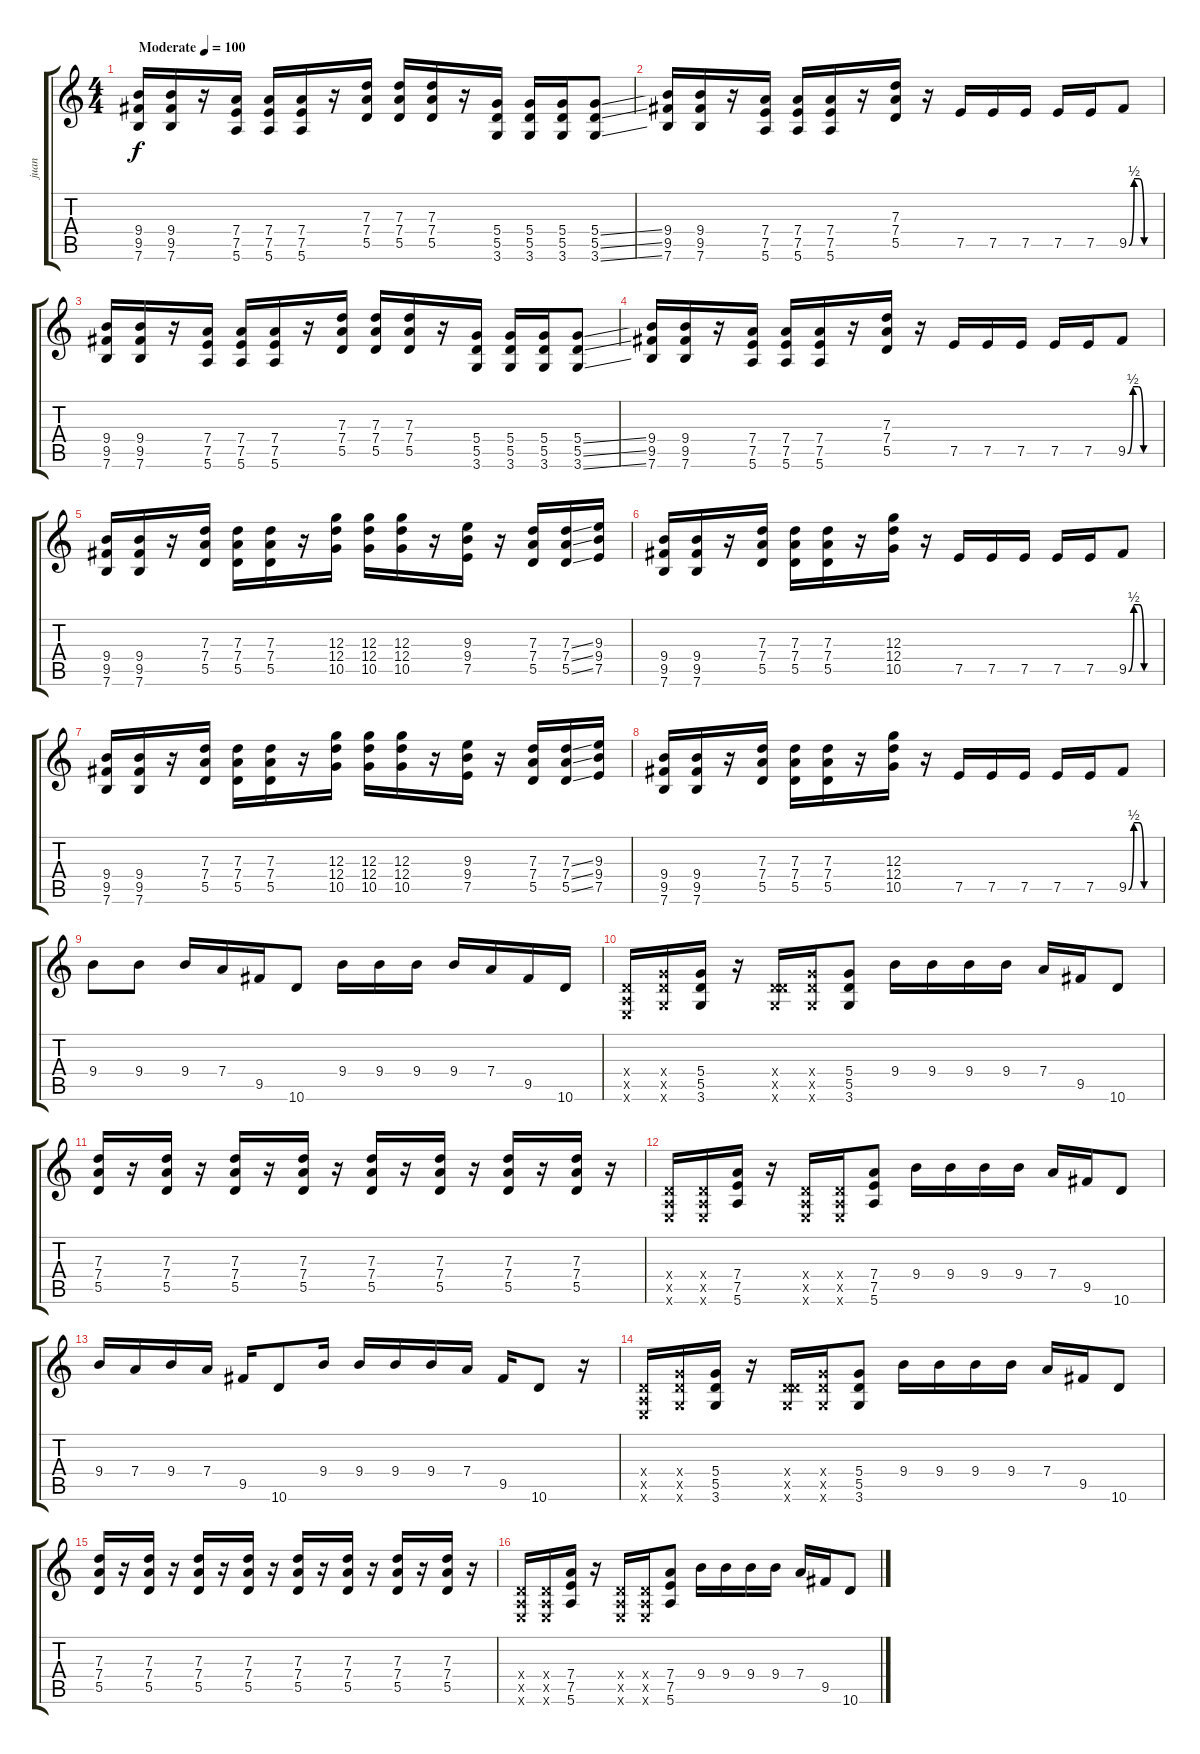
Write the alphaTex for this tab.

\track ("juan" "juan") {instrument overdrivenguitar}
\staff {score tabs}
\tuning (E4 B3 G3 D3 A2 E2) {hide}
\ts (4 4)
\tempo (100 "Moderate")
\clef g2
\ks c
(9.4 9.5 7.6).16{dy f instrument overdrivenguitar} (9.4 9.5 7.6).16 r.16 (7.4 7.5 5.6).16 (7.4 7.5 5.6).16 (7.4 7.5 5.6).16 r.16 (7.3 7.4 5.5).16 (7.3 7.4 5.5).16 (7.3 7.4 5.5).16 r.16 (5.4 5.5 3.6).16 (5.4 5.5 3.6).16 (5.4 5.5 3.6).16 (5.4{ss} 5.5{ss} 3.6{ss}).8 |
(9.4 9.5 7.6).16 (9.4 9.5 7.6).16 r.16 (7.4 7.5 5.6).16 (7.4 7.5 5.6).16 (7.4 7.5 5.6).16 r.16 (7.3 7.4 5.5).16 r.16 7.5.16 7.5.16 7.5.16 7.5.16 7.5.16 9.5{be (custom 0 0 10 2 20 2 30 0 60 0)}.8 |
(9.4 9.5 7.6).16 (9.4 9.5 7.6).16 r.16 (7.4 7.5 5.6).16 (7.4 7.5 5.6).16 (7.4 7.5 5.6).16 r.16 (7.3 7.4 5.5).16 (7.3 7.4 5.5).16 (7.3 7.4 5.5).16 r.16 (5.4 5.5 3.6).16 (5.4 5.5 3.6).16 (5.4 5.5 3.6).16 (5.4{ss} 5.5{ss} 3.6{ss}).8 |
(9.4 9.5 7.6).16 (9.4 9.5 7.6).16 r.16 (7.4 7.5 5.6).16 (7.4 7.5 5.6).16 (7.4 7.5 5.6).16 r.16 (7.3 7.4 5.5).16 r.16 7.5.16 7.5.16 7.5.16 7.5.16 7.5.16 9.5{be (custom 0 0 10 2 20 2 30 0 60 0)}.8 |
(9.4 9.5 7.6).16 (9.4 9.5 7.6).16 r.16 (7.3 7.4 5.5).16 (7.3 7.4 5.5).16 (7.3 7.4 5.5).16 r.16 (12.3 12.4 10.5).16 (12.3 12.4 10.5).16 (12.3 12.4 10.5).16 r.16 (9.3 9.4 7.5).16 r.16 (7.3 7.4 5.5).16 (7.3{ss} 7.4{ss} 5.5{ss}).16 (9.3 9.4 7.5).16 |
(9.4 9.5 7.6).16 (9.4 9.5 7.6).16 r.16 (7.3 7.4 5.5).16 (7.3 7.4 5.5).16 (7.3 7.4 5.5).16 r.16 (12.3 12.4 10.5).16 r.16 7.5.16 7.5.16 7.5.16 7.5.16 7.5.16 9.5{be (custom 0 0 10 2 20 2 30 0 60 0)}.8 |
(9.4 9.5 7.6).16 (9.4 9.5 7.6).16 r.16 (7.3 7.4 5.5).16 (7.3 7.4 5.5).16 (7.3 7.4 5.5).16 r.16 (12.3 12.4 10.5).16 (12.3 12.4 10.5).16 (12.3 12.4 10.5).16 r.16 (9.3 9.4 7.5).16 r.16 (7.3 7.4 5.5).16 (7.3{ss} 7.4{ss} 5.5{ss}).16 (9.3 9.4 7.5).16 |
(9.4 9.5 7.6).16 (9.4 9.5 7.6).16 r.16 (7.3 7.4 5.5).16 (7.3 7.4 5.5).16 (7.3 7.4 5.5).16 r.16 (12.3 12.4 10.5).16 r.16 7.5.16 7.5.16 7.5.16 7.5.16 7.5.16 9.5{be (custom 0 0 10 2 20 2 30 0 60 0)}.8 |
9.4.8 9.4.8 9.4.16 7.4.16 9.5.16 10.6.8 9.4.16 9.4.16 9.4.16 9.4.16 7.4.16 9.5.16 10.6.16 |
(0.4{x} 0.5{x} 0.6{x}).16 (5.4{x} 5.5{x} 3.6{x}).16 (5.4 5.5 3.6).16 r.16 (0.4{x} 5.5{x} 3.6{x}).16 (5.4{x} 5.5{x} 3.6{x}).16 (5.4 5.5 3.6).8 9.4.16 9.4.16 9.4.16 9.4.16 7.4.16 9.5.16 10.6.8 |
(7.3 7.4 5.5).16 r.16 (7.3 7.4 5.5).16 r.16 (7.3 7.4 5.5).16 r.16 (7.3 7.4 5.5).16 r.16 (7.3 7.4 5.5).16 r.16 (7.3 7.4 5.5).16 r.16 (7.3 7.4 5.5).16 r.16 (7.3 7.4 5.5).16 r.16 |
(0.4{x} 0.5{x} 0.6{x}).16 (0.4{x} 0.5{x} 0.6{x}).16 (7.4 7.5 5.6).16 r.16 (0.4{x} 0.5{x} 0.6{x}).16 (0.4{x} 0.5{x} 0.6{x}).16 (7.4 7.5 5.6).8 9.4.16 9.4.16 9.4.16 9.4.16 7.4.16 9.5.16 10.6.8 |
9.4.16 7.4.16 9.4.16 7.4.16 9.5.16 10.6.8 9.4.16 9.4.16 9.4.16 9.4.16 7.4.16 9.5.16 10.6.8 r.16 |
(0.4{x} 0.5{x} 0.6{x}).16 (5.4{x} 5.5{x} 3.6{x}).16 (5.4 5.5 3.6).16 r.16 (0.4{x} 5.5{x} 3.6{x}).16 (5.4{x} 5.5{x} 3.6{x}).16 (5.4 5.5 3.6).8 9.4.16 9.4.16 9.4.16 9.4.16 7.4.16 9.5.16 10.6.8 |
(7.3 7.4 5.5).16 r.16 (7.3 7.4 5.5).16 r.16 (7.3 7.4 5.5).16 r.16 (7.3 7.4 5.5).16 r.16 (7.3 7.4 5.5).16 r.16 (7.3 7.4 5.5).16 r.16 (7.3 7.4 5.5).16 r.16 (7.3 7.4 5.5).16 r.16 |
(0.4{x} 0.5{x} 0.6{x}).16 (0.4{x} 0.5{x} 0.6{x}).16 (7.4 7.5 5.6).16 r.16 (0.4{x} 0.5{x} 0.6{x}).16 (0.4{x} 0.5{x} 0.6{x}).16 (7.4 7.5 5.6).8 9.4.16 9.4.16 9.4.16 9.4.16 7.4.16 9.5.16 10.6.8
